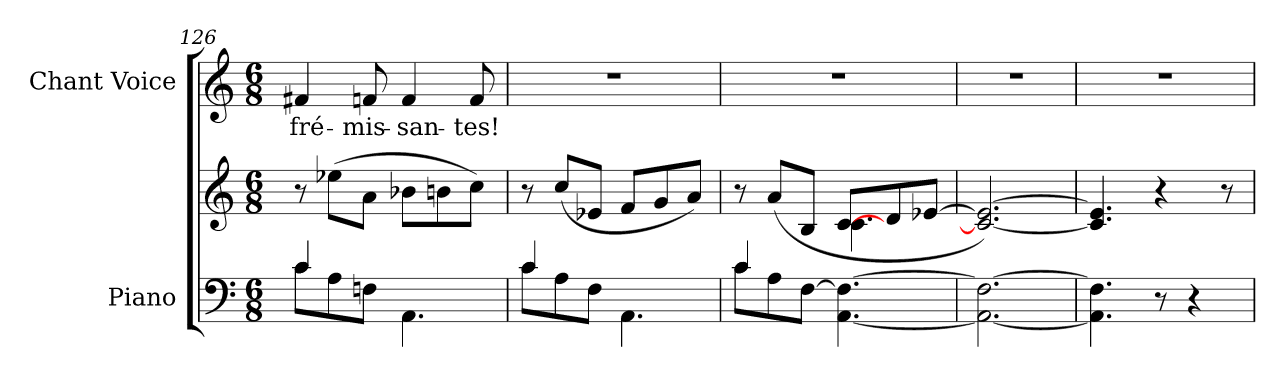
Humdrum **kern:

**kern	**kern	**kern	**text
*part2	*part2	*part1	*part1
*staff3	*staff2	*staff1	*staff1
*I"Piano	*	*I"Chant Voice	*
*I'Pno	*	*	*
!!LO:PB:g=z
*clefF4	*clefG2	*clefG2	*
*k[]	*k[]	*k[]	*
*M6/8	*M6/8	*M6/8	*
=126	=126	=126	=126
*^	*	*	*
!	!	!	!	!LO:LY:b
8c\L	4c/	8r	4f#X/	fré-
8A\	.	(8ee-X\L	.	.
!	!	!	!	!LO:LY:b
8Fn\J	2ryy	8a\J	8fn/	-mis-
!	!	!	!	!LO:LY:b
4.AA\	.	8b-X\L	4f/	-san-
.	.	8bn\	.	.
!	!	!	!	!LO:LY:b
.	.	8cc\J)	8f/	-tes!
=127	=127	=127	=127	=127
8c\L	4c/	8r	2.r	.
8A\	.	(8cc/L	.	.
8F\J	2ryy	8e-X/J	.	.
4.AA\	.	8f/L	.	.
.	.	8g/	.	.
.	.	8a/J)	.	.
=128	=128	=128	=128	=128
*	*	*^	*	*
8c\L	4c/	8r	4.ryy	2.r	.
8A\	.	(>8a/L	.	.	.
[>8F\J	2ryy	8B/J	.	.	.
!	!	!LO:N:head=solid	!LO:N:head=solid	!	!
[4.AA\ 4.F\_	.	[<8c/L	4.c\	.	.
.	.	8d/	.	.	.
.	.	[8e-X/J	.	.	.
*v	*v	*	*	*	*
*	*v	*v	*	*
=129	=129	=129	=129
2.AA\_ 2.F\_	2.c/_ 2.e-/_)	2.r	.
=130	=130	=130	=130
4.AA\] 4.F\]	4.c/] 4.e-/]	2.r	.
8r	4r	.	.
4r	.	.	.
.	8r	.	.
=	=	=	=
*-	*-	*-	*-
